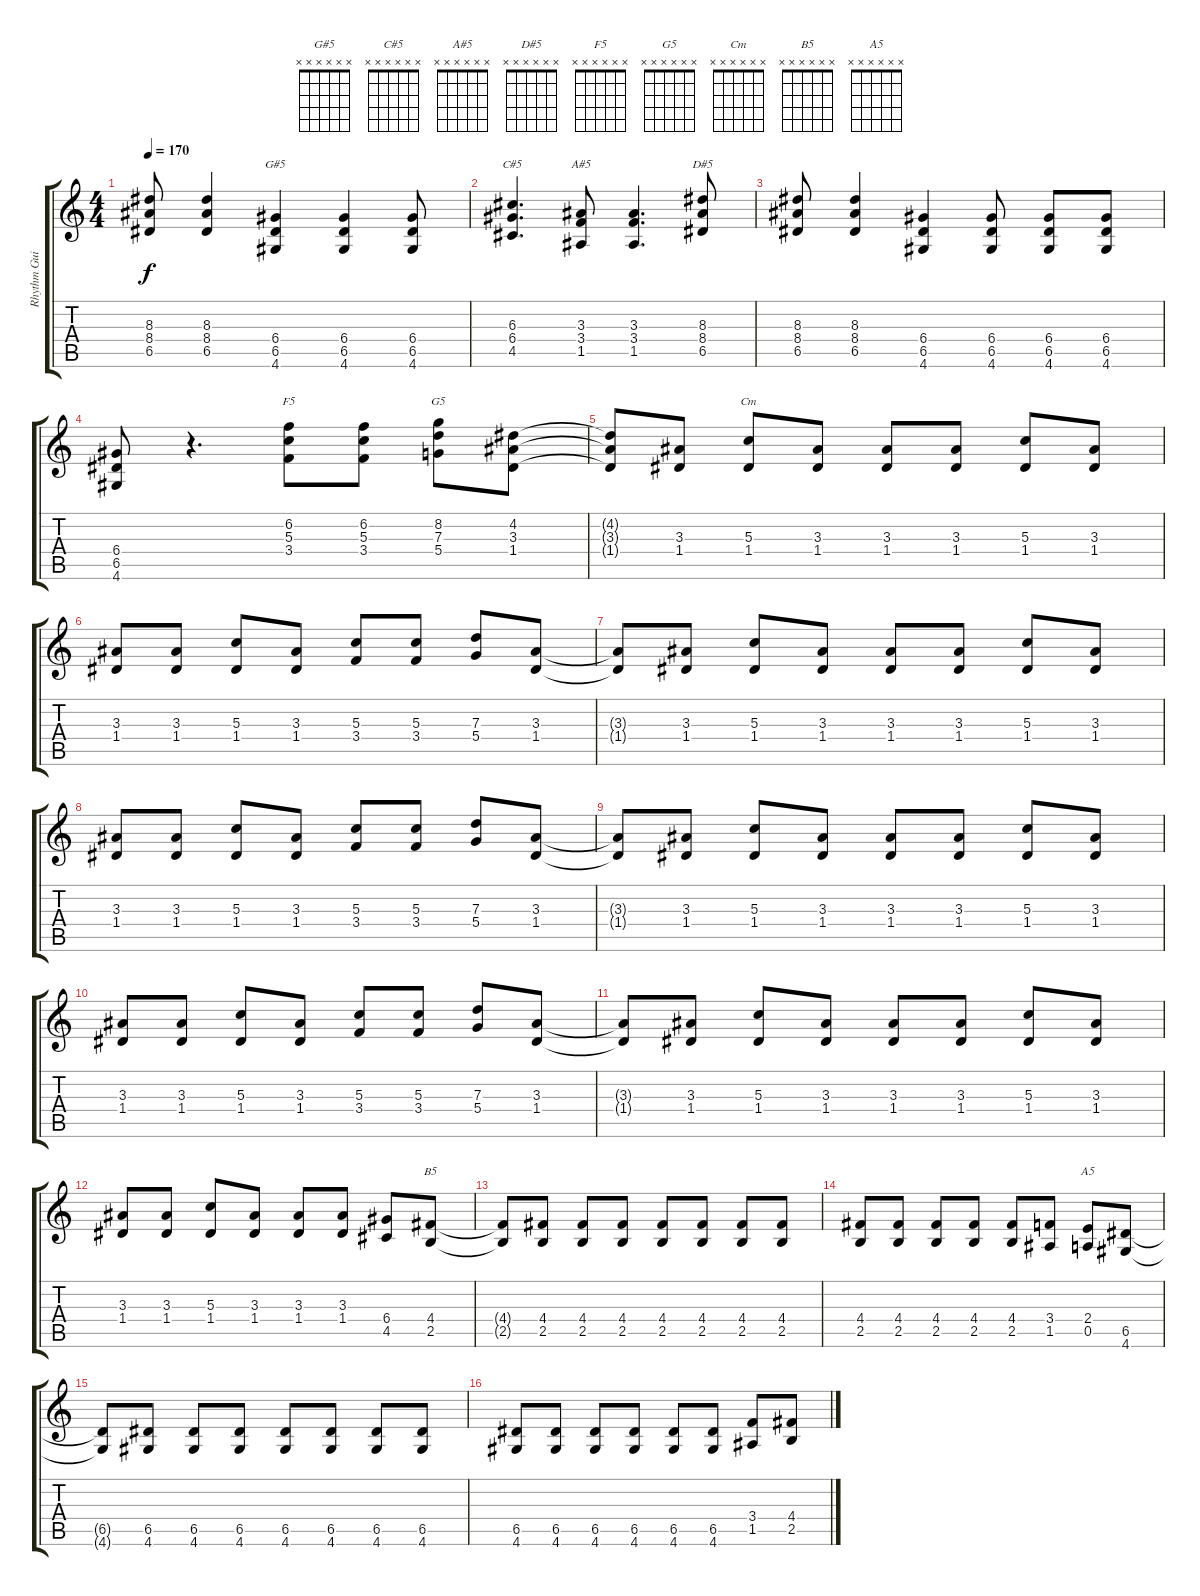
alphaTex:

\track ("Rhythm Guitar: Gilby" "Rhythm Gui") {instrument overdrivenguitar}
\staff {score tabs}
\tuning (E4 B3 G3 D3 A2 E2) {hide}
\chord ("G#5" x x x x x x)
\chord ("C#5" x x x x x x)
\chord ("A#5" x x x x x x)
\chord ("D#5" x x x x x x)
\chord ("F5" x x x x x x)
\chord ("G5" x x x x x x)
\chord ("Cm" x x x x x x)
\chord ("B5" x x x x x x)
\chord ("A5" x x x x x x)
\ts (4 4)
\tempo 170
\clef g2
\ks c
(8.3 8.4 6.5).8{dy f} (8.3 8.4 6.5).4 (6.4 6.5 4.6).4{ch "G#5"} (6.4 6.5 4.6).4 (6.4 6.5 4.6).8 |
(6.3 6.4 4.5).4{d ch "C#5"} (3.3 3.4 1.5).8{ch "A#5"} (3.3 3.4 1.5).4{d} (8.3 8.4 6.5).8{ch "D#5"} |
(8.3 8.4 6.5).8 (8.3 8.4 6.5).4 (6.4 6.5 4.6).4 (6.4 6.5 4.6).8 (6.4 6.5 4.6).8 (6.4 6.5 4.6).8 |
(6.4 6.5 4.6).8 r.4{d} (6.2 5.3 3.4).8{ch "F5"} (6.2 5.3 3.4).8 (8.2 7.3 5.4).8{ch "G5"} (4.2 3.3 1.4).8 |
(4.2{t} 3.3{t} 1.4{t}).8 (3.3 1.4).8 (5.3 1.4).8{ch "Cm"} (3.3 1.4).8 (3.3 1.4).8 (3.3 1.4).8 (5.3 1.4).8 (3.3 1.4).8 |
(3.3 1.4).8 (3.3 1.4).8 (5.3 1.4).8 (3.3 1.4).8 (5.3 3.4).8 (5.3 3.4).8 (7.3 5.4).8 (3.3 1.4).8 |
(3.3{t} 1.4{t}).8 (3.3 1.4).8 (5.3 1.4).8 (3.3 1.4).8 (3.3 1.4).8 (3.3 1.4).8 (5.3 1.4).8 (3.3 1.4).8 |
(3.3 1.4).8 (3.3 1.4).8 (5.3 1.4).8 (3.3 1.4).8 (5.3 3.4).8 (5.3 3.4).8 (7.3 5.4).8 (3.3 1.4).8 |
(3.3{t} 1.4{t}).8 (3.3 1.4).8 (5.3 1.4).8 (3.3 1.4).8 (3.3 1.4).8 (3.3 1.4).8 (5.3 1.4).8 (3.3 1.4).8 |
(3.3 1.4).8 (3.3 1.4).8 (5.3 1.4).8 (3.3 1.4).8 (5.3 3.4).8 (5.3 3.4).8 (7.3 5.4).8 (3.3 1.4).8 |
(3.3{t} 1.4{t}).8 (3.3 1.4).8 (5.3 1.4).8 (3.3 1.4).8 (3.3 1.4).8 (3.3 1.4).8 (5.3 1.4).8 (3.3 1.4).8 |
(3.3 1.4).8 (3.3 1.4).8 (5.3 1.4).8 (3.3 1.4).8 (3.3 1.4).8 (3.3 1.4).8 (6.4 4.5).8 (4.4 2.5).8{ch "B5"} |
(4.4{t} 2.5{t}).8 (4.4 2.5).8 (4.4 2.5).8 (4.4 2.5).8 (4.4 2.5).8 (4.4 2.5).8 (4.4 2.5).8 (4.4 2.5).8 |
(4.4 2.5).8 (4.4 2.5).8 (4.4 2.5).8 (4.4 2.5).8 (4.4 2.5).8 (3.4 1.5).8 (2.4 0.5).8{ch "A5"} (6.5 4.6).8 |
(6.5{t} 4.6{t}).8 (6.5 4.6).8 (6.5 4.6).8 (6.5 4.6).8 (6.5 4.6).8 (6.5 4.6).8 (6.5 4.6).8 (6.5 4.6).8 |
(6.5 4.6).8 (6.5 4.6).8 (6.5 4.6).8 (6.5 4.6).8 (6.5 4.6).8 (6.5 4.6).8 (3.4 1.5).8 (4.4 2.5).8
